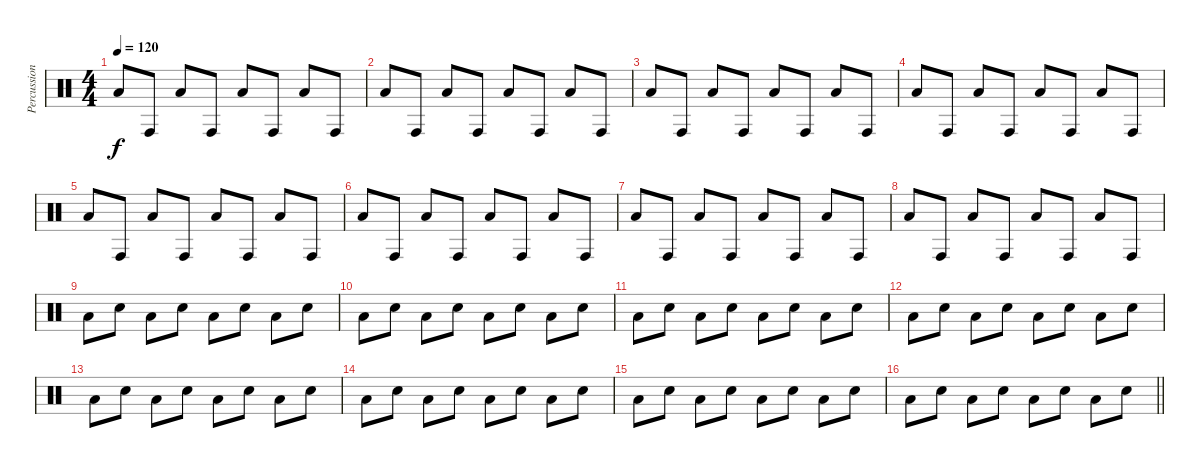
\track ("Percussion" "Percussion") {instrument percussion}
\staff {score}
\articulation defaults
\ts (4 4)
\tempo 120
\clef neutral
\ks c "Low Tom (hit)".8{dy f} "Conga high (hit)".8 "Low Tom (hit)".8 "Conga high (hit)".8 "Low Tom (hit)".8 "Conga high (hit)".8 "Low Tom (hit)".8 "Conga high (hit)".8
|
"Low Tom (hit)".8 "Conga high (hit)".8 "Low Tom (hit)".8 "Conga high (hit)".8 "Low Tom (hit)".8 "Conga high (hit)".8 "Low Tom (hit)".8 "Conga high (hit)".8 |
"Low Tom (hit)".8 "Conga high (hit)".8 "Low Tom (hit)".8 "Conga high (hit)".8 "Low Tom (hit)".8 "Conga high (hit)".8 "Low Tom (hit)".8 "Conga high (hit)".8 |
"Low Tom (hit)".8 "Conga high (hit)".8 "Low Tom (hit)".8 "Conga high (hit)".8 "Low Tom (hit)".8 "Conga high (hit)".8 "Low Tom (hit)".8 "Conga high (hit)".8 |
"Low Tom (hit)".8 "Conga high (hit)".8 "Low Tom (hit)".8 "Conga high (hit)".8 "Low Tom (hit)".8 "Conga high (hit)".8 "Low Tom (hit)".8 "Conga high (hit)".8 |
"Low Tom (hit)".8 "Conga high (hit)".8 "Low Tom (hit)".8 "Conga high (hit)".8 "Low Tom (hit)".8 "Conga high (hit)".8 "Low Tom (hit)".8 "Conga high (hit)".8 |
"Low Tom (hit)".8 "Conga high (hit)".8 "Low Tom (hit)".8 "Conga high (hit)".8 "Low Tom (hit)".8 "Conga high (hit)".8 "Low Tom (hit)".8 "Conga high (hit)".8 |
"Low Tom (hit)".8 "Conga high (hit)".8 "Low Tom (hit)".8 "Conga high (hit)".8 "Low Tom (hit)".8 "Conga high (hit)".8 "Low Tom (hit)".8 "Conga high (hit)".8 |
"Low Tom (hit)".8 "Hand Clap (hit)".8 "Low Tom (hit)".8 "Hand Clap (hit)".8 "Low Tom (hit)".8 "Hand Clap (hit)".8 "Low Tom (hit)".8 "Hand Clap (hit)".8 |
"Low Tom (hit)".8 "Hand Clap (hit)".8 "Low Tom (hit)".8 "Hand Clap (hit)".8 "Low Tom (hit)".8 "Hand Clap (hit)".8 "Low Tom (hit)".8 "Hand Clap (hit)".8 |
"Low Tom (hit)".8 "Hand Clap (hit)".8 "Low Tom (hit)".8 "Hand Clap (hit)".8 "Low Tom (hit)".8 "Hand Clap (hit)".8 "Low Tom (hit)".8 "Hand Clap (hit)".8 |
"Low Tom (hit)".8 "Hand Clap (hit)".8 "Low Tom (hit)".8 "Hand Clap (hit)".8 "Low Tom (hit)".8 "Hand Clap (hit)".8 "Low Tom (hit)".8 "Hand Clap (hit)".8 |
"Low Tom (hit)".8 "Hand Clap (hit)".8 "Low Tom (hit)".8 "Hand Clap (hit)".8 "Low Tom (hit)".8 "Hand Clap (hit)".8 "Low Tom (hit)".8 "Hand Clap (hit)".8 |
"Low Tom (hit)".8 "Hand Clap (hit)".8 "Low Tom (hit)".8 "Hand Clap (hit)".8 "Low Tom (hit)".8 "Hand Clap (hit)".8 "Low Tom (hit)".8 "Hand Clap (hit)".8 |
"Low Tom (hit)".8 "Hand Clap (hit)".8 "Low Tom (hit)".8 "Hand Clap (hit)".8 "Low Tom (hit)".8 "Hand Clap (hit)".8 "Low Tom (hit)".8 "Hand Clap (hit)".8 |
\barLineRight lightlight "Low Tom (hit)".8 "Hand Clap (hit)".8 "Low Tom (hit)".8 "Hand Clap (hit)".8 "Low Tom (hit)".8 "Hand Clap (hit)".8 "Low Tom (hit)".8 "Hand Clap (hit)".8
